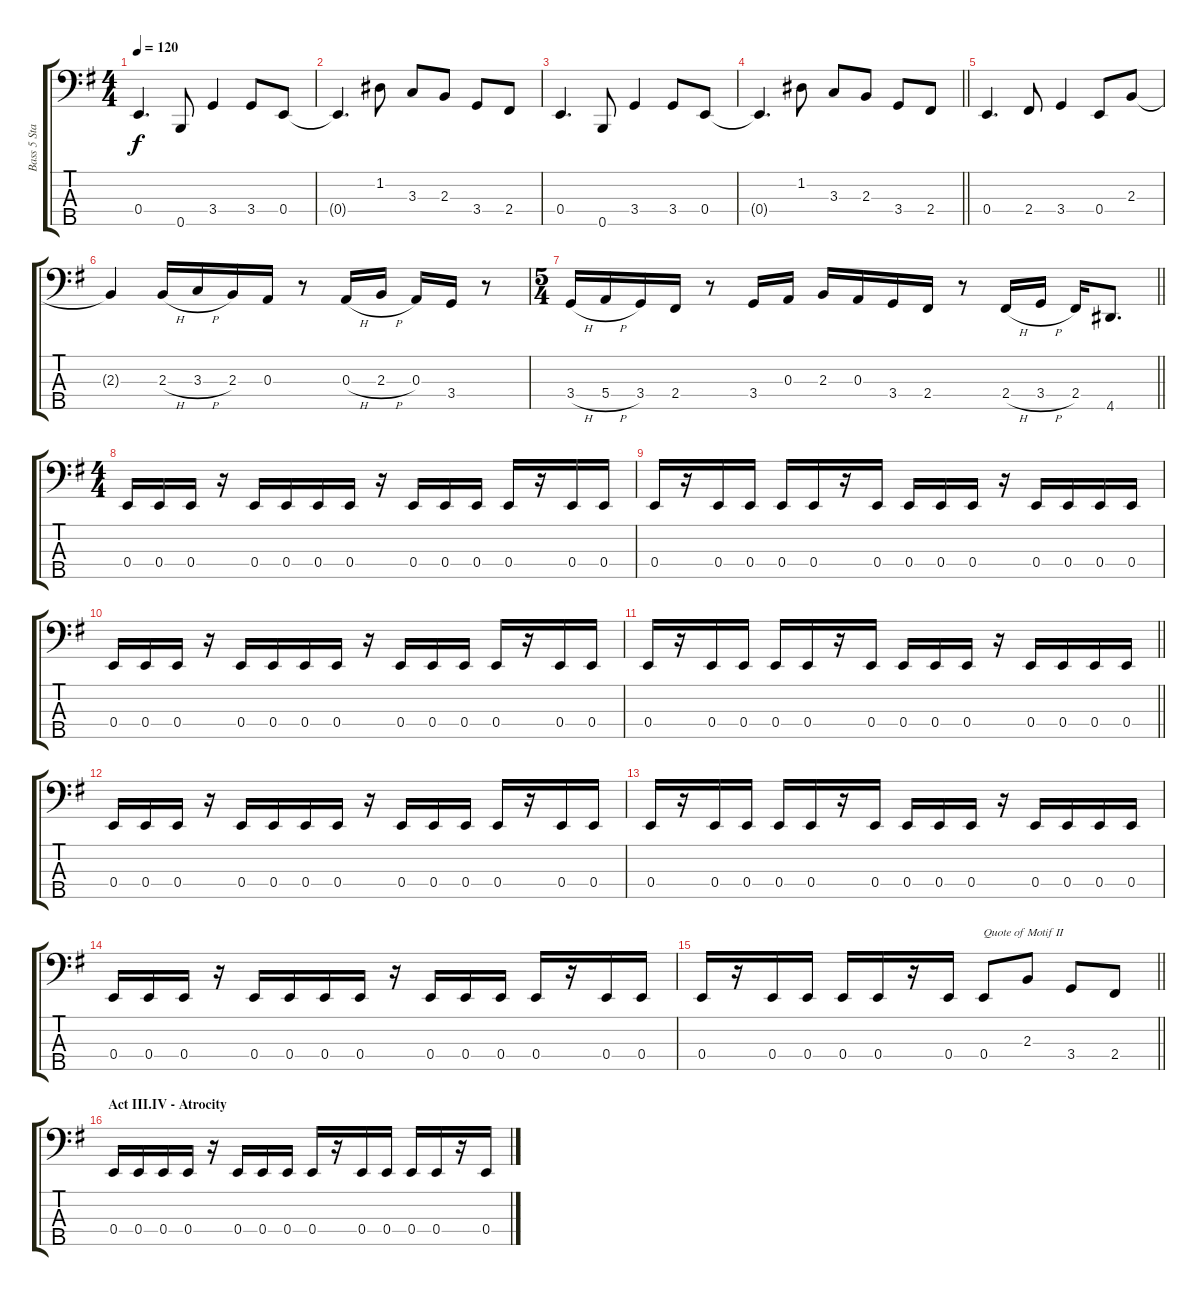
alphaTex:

\track ("Bass 5 Standard" "Bass 5 Sta") {instrument electricbassfinger}
\staff {score tabs}
\tuning (G2 D2 A1 E1 B0) {hide}
\ts (4 4)
\tempo 120
\clef f4
\ks eminor
0.4.4{d dy f} 0.5.8 3.4.4 3.4.8 0.4.8 |
0.4{t}.4{d} 1.2.8 3.3.8 2.3.8 3.4.8 2.4.8 |
0.4.4{d} 0.5.8 3.4.4 3.4.8 0.4.8 |
\barLineRight lightlight
0.4{t}.4{d} 1.2.8 3.3.8 2.3.8 3.4.8 2.4.8 |
0.4.4{d} 2.4.8 3.4.4 0.4.8 2.3.8 |
2.3{t}.4 2.3{h}.16 3.3{h}.16 2.3.16 0.3.16 r.8 0.3{h}.16 2.3{h}.16 0.3.16 3.4.16 r.8 |
\ts (5 4)
\barLineRight lightlight
3.4{h}.16 5.4{h}.16 3.4.16 2.4.16 r.8 3.4.16 0.3.16 2.3.16 0.3.16 3.4.16 2.4.16 r.8 2.4{h}.16 3.4{h}.16 2.4.16 4.5.8{d} |
\ts (4 4)
\section ("" "")
0.4.16 0.4.16 0.4.16 r.16 0.4.16 0.4.16 0.4.16 0.4.16 r.16 0.4.16 0.4.16 0.4.16 0.4.16 r.16 0.4.16 0.4.16 |
0.4.16 r.16 0.4.16 0.4.16 0.4.16 0.4.16 r.16 0.4.16 0.4.16 0.4.16 0.4.16 r.16 0.4.16 0.4.16 0.4.16 0.4.16 |
0.4.16 0.4.16 0.4.16 r.16 0.4.16 0.4.16 0.4.16 0.4.16 r.16 0.4.16 0.4.16 0.4.16 0.4.16 r.16 0.4.16 0.4.16 |
\barLineRight lightlight
0.4.16 r.16 0.4.16 0.4.16 0.4.16 0.4.16 r.16 0.4.16 0.4.16 0.4.16 0.4.16 r.16 0.4.16 0.4.16 0.4.16 0.4.16 |
0.4.16 0.4.16 0.4.16 r.16 0.4.16 0.4.16 0.4.16 0.4.16 r.16 0.4.16 0.4.16 0.4.16 0.4.16 r.16 0.4.16 0.4.16 |
0.4.16 r.16 0.4.16 0.4.16 0.4.16 0.4.16 r.16 0.4.16 0.4.16 0.4.16 0.4.16 r.16 0.4.16 0.4.16 0.4.16 0.4.16 |
0.4.16 0.4.16 0.4.16 r.16 0.4.16 0.4.16 0.4.16 0.4.16 r.16 0.4.16 0.4.16 0.4.16 0.4.16 r.16 0.4.16 0.4.16 |
\barLineRight lightlight
0.4.16 r.16 0.4.16 0.4.16 0.4.16 0.4.16 r.16 0.4.16 0.4.8{txt "Quote of Motif II"} 2.3.8 3.4.8 2.4.8 |
\section ("" "Act III.IV - Atrocity")
0.4.16 0.4.16 0.4.16 0.4.16 r.16 0.4.16 0.4.16 0.4.16 0.4.16 r.16 0.4.16 0.4.16 0.4.16 0.4.16 r.16 0.4.16
